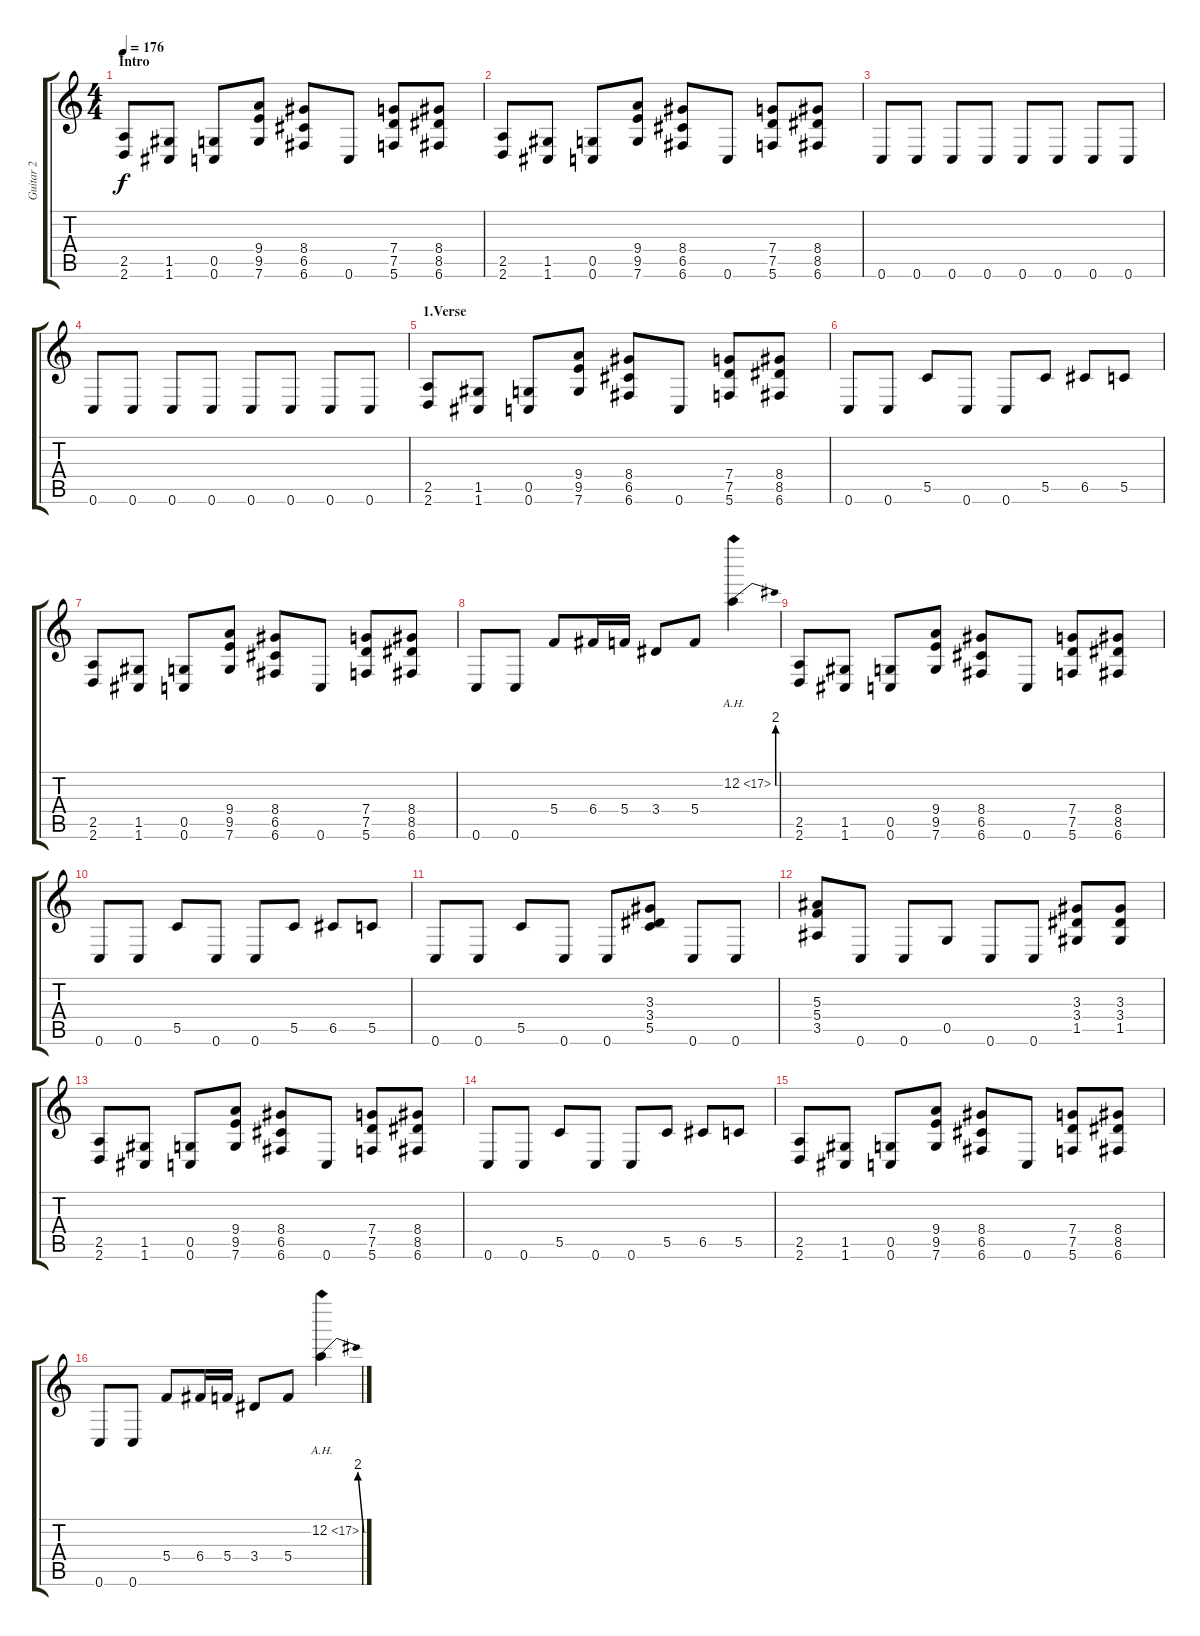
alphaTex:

\track ("Guitar 2" "Guitar 2") {instrument distortionguitar}
\staff {score tabs}
\tuning (D4 A3 F3 C3 G2 C2) {hide}
\ts (4 4)
\section ("" "Intro")
\tempo 176
\clef g2
\ks c
(2.5 2.6).8{dy f instrument distortionguitar} (1.5 1.6).8 (0.5 0.6).8 (9.4 9.5 7.6).8 (8.4 6.5 6.6).8 0.6.8 (7.4 7.5 5.6).8 (8.4 8.5 6.6).8 |
(2.5 2.6).8 (1.5 1.6).8 (0.5 0.6).8 (9.4 9.5 7.6).8 (8.4 6.5 6.6).8 0.6.8 (7.4 7.5 5.6).8 (8.4 8.5 6.6).8 |
0.6.8 0.6.8 0.6.8 0.6.8 0.6.8 0.6.8 0.6.8 0.6.8 |
0.6.8 0.6.8 0.6.8 0.6.8 0.6.8 0.6.8 0.6.8 0.6.8 |
\section ("" "1.Verse")
(2.5 2.6).8 (1.5 1.6).8 (0.5 0.6).8 (9.4 9.5 7.6).8 (8.4 6.5 6.6).8 0.6.8 (7.4 7.5 5.6).8 (8.4 8.5 6.6).8 |
0.6.8 0.6.8 5.5.8 0.6.8 0.6.8 5.5.8 6.5.8 5.5.8 |
(2.5 2.6).8 (1.5 1.6).8 (0.5 0.6).8 (9.4 9.5 7.6).8 (8.4 6.5 6.6).8 0.6.8 (7.4 7.5 5.6).8 (8.4 8.5 6.6).8 |
0.6.8 0.6.8 5.4.8 6.4.16 5.4.16 3.4.8 5.4.8 12.2{be (bend 0 0 60 8) ah 5}.4 |
(2.5 2.6).8 (1.5 1.6).8 (0.5 0.6).8 (9.4 9.5 7.6).8 (8.4 6.5 6.6).8 0.6.8 (7.4 7.5 5.6).8 (8.4 8.5 6.6).8 |
0.6.8 0.6.8 5.5.8 0.6.8 0.6.8 5.5.8 6.5.8 5.5.8 |
0.6.8 0.6.8 5.5.8 0.6.8 0.6.8 (3.3 3.4 5.5).8 0.6.8 0.6.8 |
(5.3 5.4 3.5).8 0.6.8 0.6.8 0.5.8 0.6.8 0.6.8 (3.3 3.4 1.5).8 (3.3 3.4 1.5).8 |
(2.5 2.6).8 (1.5 1.6).8 (0.5 0.6).8 (9.4 9.5 7.6).8 (8.4 6.5 6.6).8 0.6.8 (7.4 7.5 5.6).8 (8.4 8.5 6.6).8 |
0.6.8 0.6.8 5.5.8 0.6.8 0.6.8 5.5.8 6.5.8 5.5.8 |
(2.5 2.6).8 (1.5 1.6).8 (0.5 0.6).8 (9.4 9.5 7.6).8 (8.4 6.5 6.6).8 0.6.8 (7.4 7.5 5.6).8 (8.4 8.5 6.6).8 |
0.6.8 0.6.8 5.4.8 6.4.16 5.4.16 3.4.8 5.4.8 12.2{be (bend 0 0 60 8) ah 5}.4
